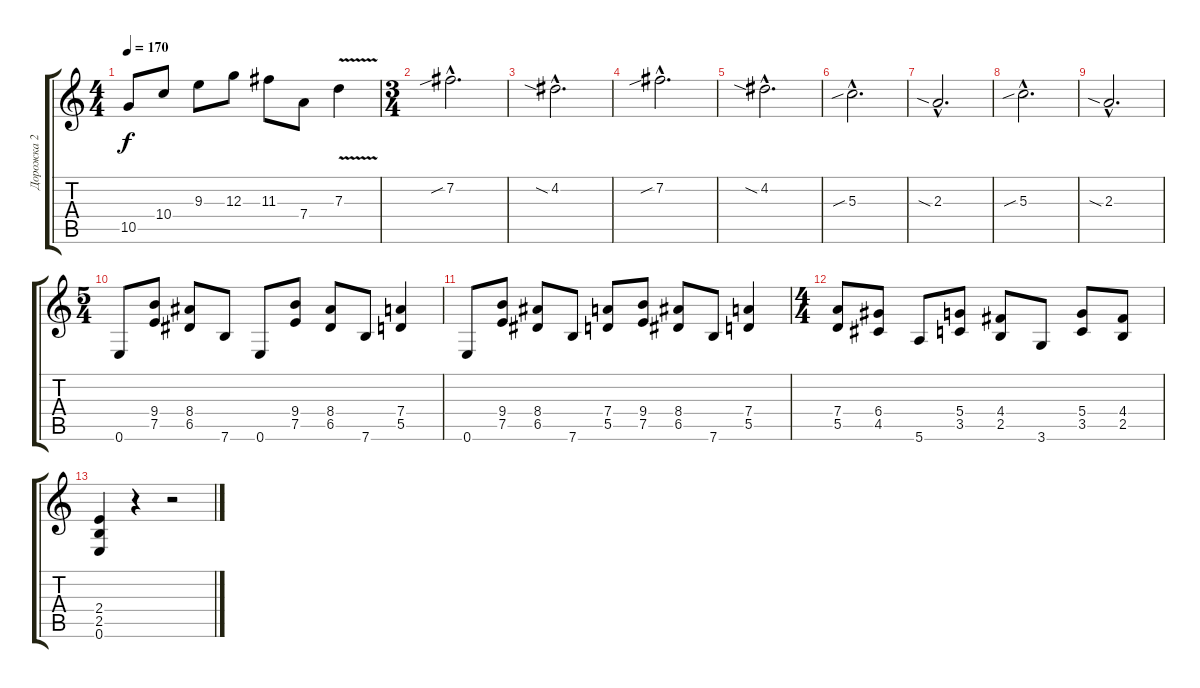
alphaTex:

\track ("Дорожка 2" "Дорожка 2") {instrument distortionguitar}
\staff {score tabs}
\tuning (E4 B3 G3 D3 A2 E2) {hide}
\ts (4 4)
\tempo 170
\clef g2
\ks c
10.5.8{dy f} 10.4.8 9.3.8 12.3.8 11.3.8 7.4.8 7.3{v}.4 |
\ts (3 4)
7.2{sib hac}.2{d} |
4.2{sia hac}.2{d} |
7.2{sib hac}.2{d} |
4.2{sia hac}.2{d} |
5.3{sib hac}.2{d} |
2.3{sia hac}.2{d} |
5.3{sib hac}.2{d} |
2.3{sia hac}.2{d} |
\ts (5 4)
0.6.8 (9.4 7.5).8 (8.4 6.5).8 7.6.8 0.6.8 (9.4 7.5).8 (8.4 6.5).8 7.6.8 (7.4 5.5).4 |
0.6.8 (9.4 7.5).8 (8.4 6.5).8 7.6.8 (7.4 5.5).8 (9.4 7.5).8 (8.4 6.5).8 7.6.8 (7.4 5.5).4 |
\ts (4 4)
(7.4 5.5).8 (6.4 4.5).8 5.6.8 (5.4 3.5).8 (4.4 2.5).8 3.6.8 (5.4 3.5).8 (4.4 2.5).8 |
(2.4 2.5 0.6).4 r.4 r.2
